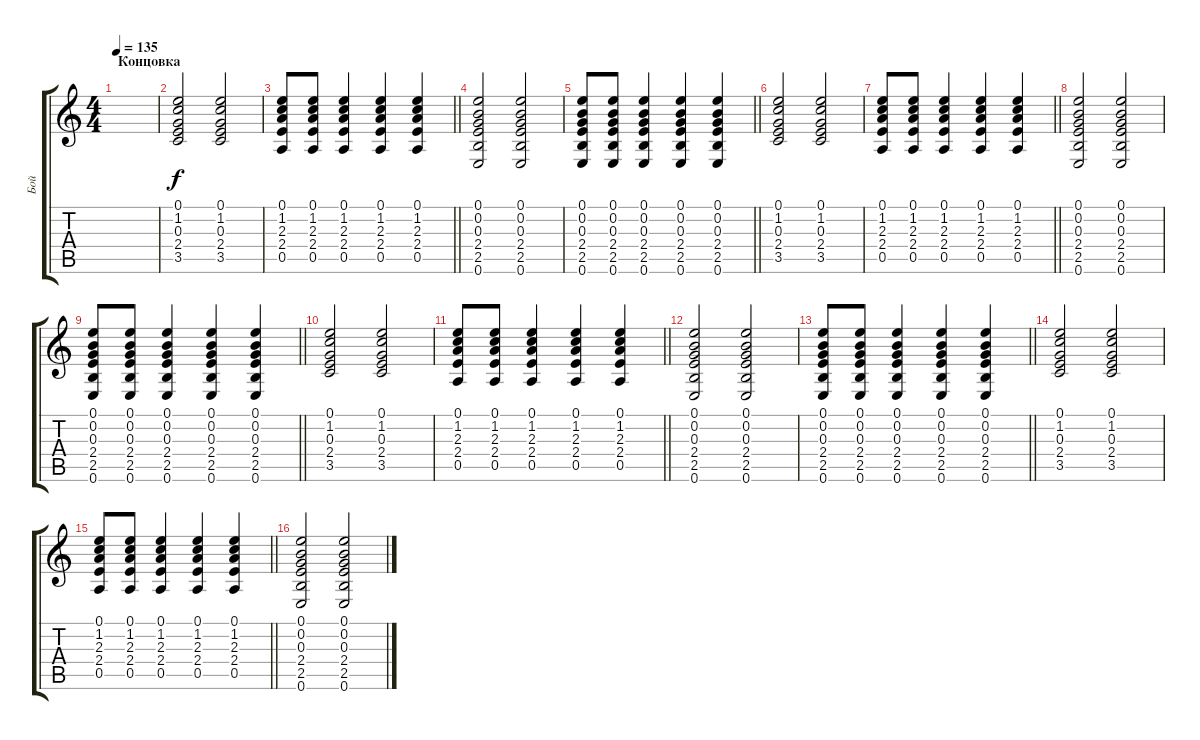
\track ("Бой" "Бой") {instrument acousticguitarsteel}
\staff {score tabs}
\tuning (E4 B3 G3 D3 A2 E2) {hide}
\ts (4 4)
\section ("" "Концовка")
\tempo 135
\clef g2
\ks c
|
(0.1 1.2 0.3 2.4 3.5).2 (0.1 1.2 0.3 2.4 3.5).2 |
\barLineRight lightlight
(0.1 1.2 2.3 2.4 0.5).8 (0.1 1.2 2.3 2.4 0.5).8 (0.1 1.2 2.3 2.4 0.5).4 (0.1 1.2 2.3 2.4 0.5).4 (0.1 1.2 2.3 2.4 0.5).4 |
(0.1 0.2 0.3 2.4 2.5 0.6).2 (0.1 0.2 0.3 2.4 2.5 0.6).2 |
\barLineRight lightlight
(0.1 0.2 0.3 2.4 2.5 0.6).8 (0.1 0.2 0.3 2.4 2.5 0.6).8 (0.1 0.2 0.3 2.4 2.5 0.6).4 (0.1 0.2 0.3 2.4 2.5 0.6).4 (0.1 0.2 0.3 2.4 2.5 0.6).4 |
(0.1 1.2 0.3 2.4 3.5).2 (0.1 1.2 0.3 2.4 3.5).2 |
\barLineRight lightlight
(0.1 1.2 2.3 2.4 0.5).8 (0.1 1.2 2.3 2.4 0.5).8 (0.1 1.2 2.3 2.4 0.5).4 (0.1 1.2 2.3 2.4 0.5).4 (0.1 1.2 2.3 2.4 0.5).4 |
(0.1 0.2 0.3 2.4 2.5 0.6).2 (0.1 0.2 0.3 2.4 2.5 0.6).2 |
\barLineRight lightlight
(0.1 0.2 0.3 2.4 2.5 0.6).8 (0.1 0.2 0.3 2.4 2.5 0.6).8 (0.1 0.2 0.3 2.4 2.5 0.6).4 (0.1 0.2 0.3 2.4 2.5 0.6).4 (0.1 0.2 0.3 2.4 2.5 0.6).4 |
(0.1 1.2 0.3 2.4 3.5).2 (0.1 1.2 0.3 2.4 3.5).2 |
\barLineRight lightlight
(0.1 1.2 2.3 2.4 0.5).8 (0.1 1.2 2.3 2.4 0.5).8 (0.1 1.2 2.3 2.4 0.5).4 (0.1 1.2 2.3 2.4 0.5).4 (0.1 1.2 2.3 2.4 0.5).4 |
(0.1 0.2 0.3 2.4 2.5 0.6).2 (0.1 0.2 0.3 2.4 2.5 0.6).2 |
\barLineRight lightlight
(0.1 0.2 0.3 2.4 2.5 0.6).8 (0.1 0.2 0.3 2.4 2.5 0.6).8 (0.1 0.2 0.3 2.4 2.5 0.6).4 (0.1 0.2 0.3 2.4 2.5 0.6).4 (0.1 0.2 0.3 2.4 2.5 0.6).4 |
(0.1 1.2 0.3 2.4 3.5).2 (0.1 1.2 0.3 2.4 3.5).2 |
\barLineRight lightlight
(0.1 1.2 2.3 2.4 0.5).8 (0.1 1.2 2.3 2.4 0.5).8 (0.1 1.2 2.3 2.4 0.5).4 (0.1 1.2 2.3 2.4 0.5).4 (0.1 1.2 2.3 2.4 0.5).4 |
(0.1 0.2 0.3 2.4 2.5 0.6).2 (0.1 0.2 0.3 2.4 2.5 0.6).2
